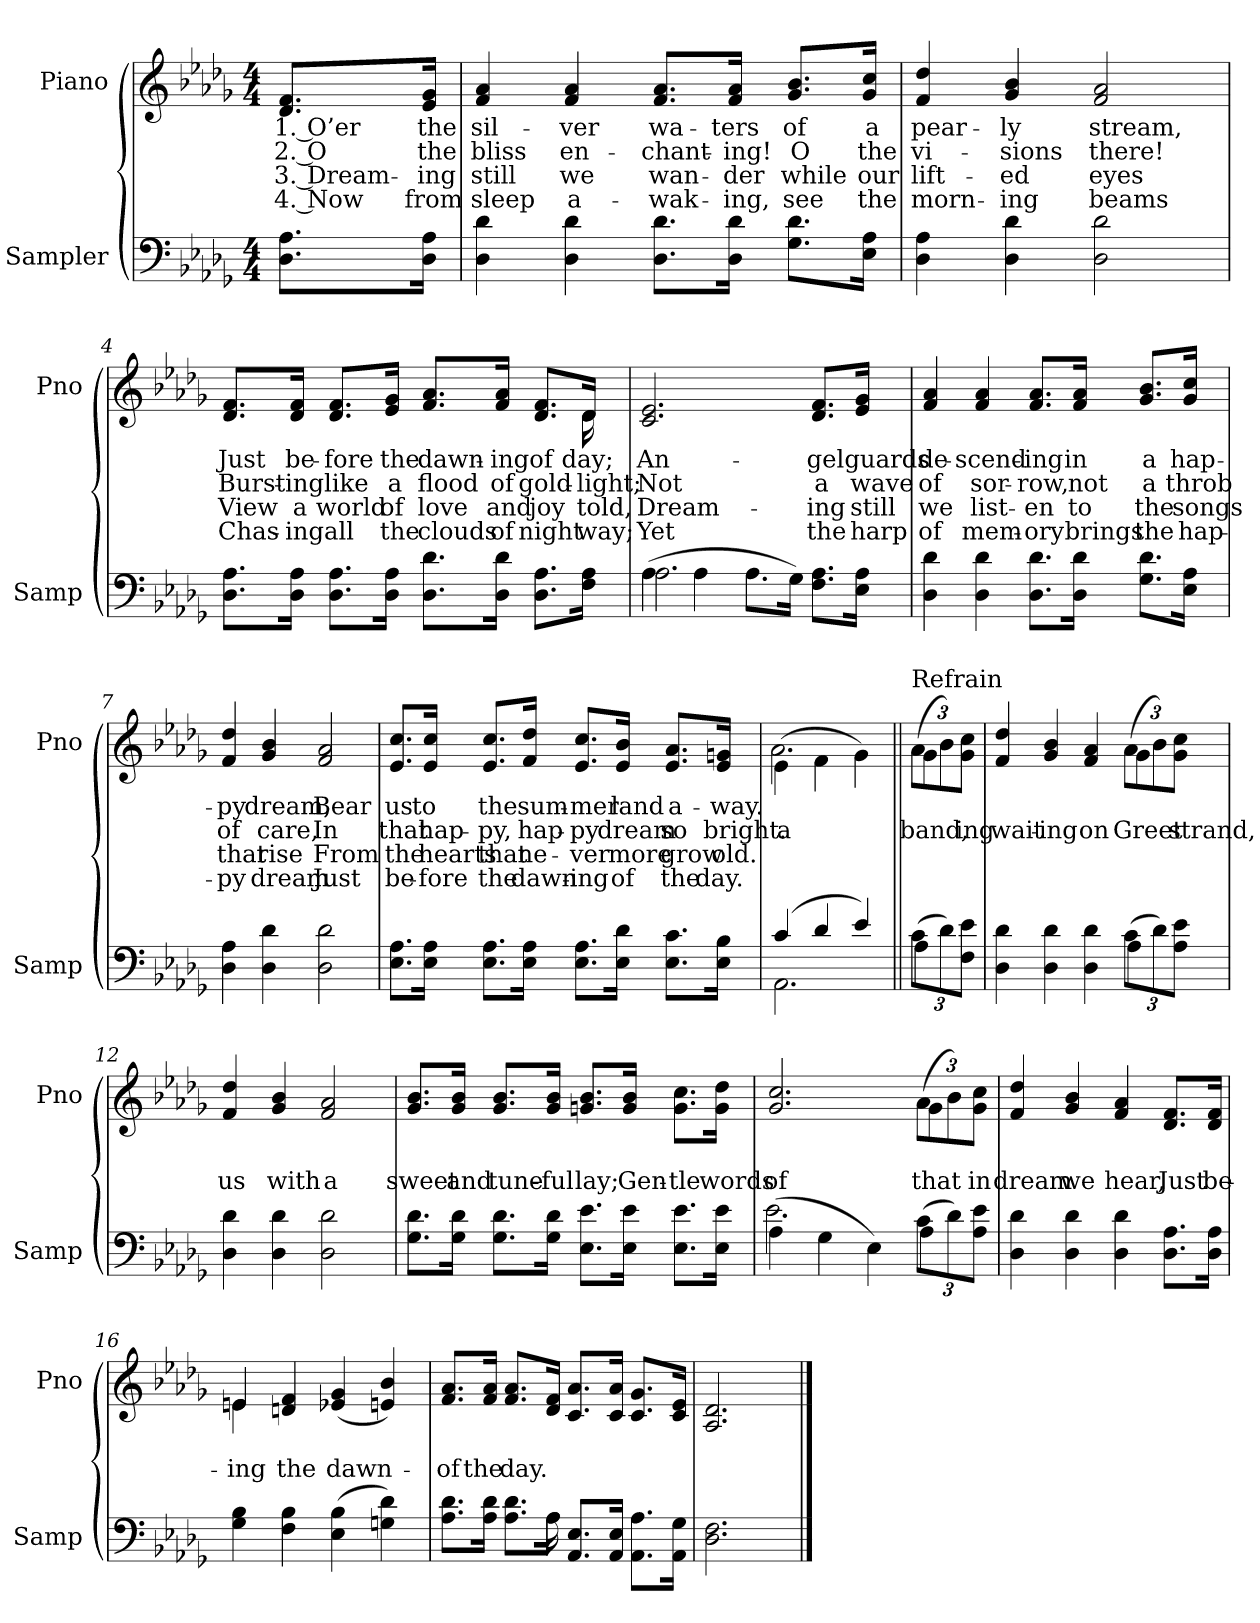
**kern	**kern	**text	**text	**text	**text
*part2	*part1	*part1	*part1	*part1	*part1
*staff2	*staff1	*staff1	*staff1	*staff1	*staff1
*I"Sampler	*I"Piano	*	*	*	*
*I'Samp	*I'Pno	*	*	*	*
*clefF4	*clefG2	*	*	*	*
*k[b-e-a-d-g-]	*k[b-e-a-d-g-]	*	*	*	*
*D-:	*D-:	*	*	*	*
*M4/4	*M4/4	*	*	*	*
=1	=1	=1	=1	=1	=1
8.D-\ 8.A-\L	8.d-/ 8.f/L	1. O’er	2. O	3. Dream-	4. Now
16D-\ 16A-\Jk	16e-/ 16g-/Jk	the	the	-ing	from
=2	=2	=2	=2	=2	=2
4D- 4d-	4f 4a-	sil-	bliss	still	sleep
4D- 4d-	4f 4a-	-ver	en-	we	a-
8.D-\ 8.d-\L	8.f/ 8.a-/L	wa-	-chant-	wan-	-wak-
16D-\ 16d-\Jk	16f/ 16a-/Jk	-ters	-ing!	-der	-ing,
8.G-\ 8.d-\L	8.g-/ 8.b-/L	of	O	while	see
16E-\ 16A-\Jk	16g-/ 16cc/Jk	a	the	our	the
=3	=3	=3	=3	=3	=3
4D- 4A-	4f 4dd-	pear-	vi-	lift-	morn-
4D- 4d-	4g- 4b-	-ly	-sions	-ed	-ing
2D- 2d-	2f 2a-	stream,	there!	eyes	beams
=4	=4	=4	=4	=4	=4
*	*^	*	*	*	*
8.D-\ 8.A-\L	8.d-/ 8.f/L	2...ryy	Just	Burst-	View	Chas-
16D-\ 16A-\Jk	16d-/ 16f/Jk	.	be-	-ing	a	-ing
8.D-\ 8.A-\L	8.d-/ 8.f/L	.	-fore	like	world	all
16D-\ 16A-\Jk	16e-/ 16g-/Jk	.	the	a	of	the
8.D-\ 8.d-\L	8.f/ 8.a-/L	.	dawn-	flood	love	clouds
16D-\ 16d-\Jk	16f/ 16a-/Jk	.	-ing	of	and	of
8.D-\ 8.A-\L	8.d-/ 8.f/L	.	of	gold-	joy	night
16F\ 16A-\Jk	16d-/Jk	16d-	day;	light;	-told,	-way;
*	*v	*v	*	*	*	*
=5	=5	=5	=5	=5	=5
*^	*	*	*	*	*
(4A-\	2.A-	2.c 2.e-	An-	Not	Dream-	Yet
4A-\	.	.	.	.	.	.
8.A-\L	.	.	.	.	.	.
16G-\Jk)	.	.	.	.	.	.
8.F\ 8.A-\L	4ryy	8.d-/ 8.f/L	-gel	a	-ing	the
16E-\ 16A-\Jk	.	16e-/ 16g-/Jk	guards	wave	still	harp
*v	*v	*	*	*	*	*
=6	=6	=6	=6	=6	=6
4D- 4d-	4f 4a-	de-	of	we	of
4D- 4d-	4f 4a-	-scend-	sor-	list-	mem-
8.D-\ 8.d-\L	8.f/ 8.a-/L	-ing	-row,	-en	-ory
16D-\ 16d-\Jk	16f/ 16a-/Jk	in	not	to	brings
8.G-\ 8.d-\L	8.g-/ 8.b-/L	a	a	the	the
16E-\ 16A-\Jk	16g-/ 16cc/Jk	hap-	throb	songs	hap-
=7	=7	=7	=7	=7	=7
4D- 4A-	4f 4dd-	-py	of	that	-py
4D- 4d-	4g- 4b-	dream,	care,	rise	dream
2D- 2d-	2f 2a-	Bear	In	From	Just
=8	=8	=8	=8	=8	=8
8.E-\ 8.A-\L	8.e-/ 8.cc/L	us	that	the	be-
16E-\ 16A-\Jk	16e-/ 16cc/Jk	to	hap-	hearts	-fore
8.E-\ 8.A-\L	8.e-/ 8.cc/L	the	-py,	that	the
16E-\ 16A-\Jk	16f/ 16dd-/Jk	sum-	hap-	ne-	dawn-
8.E-\ 8.A-\L	8.e-/ 8.cc/L	-mer	-py	-ver	-ing
16E-\ 16d-\Jk	16e-/ 16b-/Jk	land	dream	more	of
8.E-\ 8.c\L	8.e-/ 8.a-/L	a-	so	grow	the
16E-\ 16B-\Jk	16e-/ 16gn/Jk	-way.	bright.	old.	day.
=9	=9	=9	=9	=9	=9
*^	*^	*	*	*	*
(4c/	2.AA-	(4e-\	2.a-	.	a	.	.
4d-/	.	4f\	.	.	.	.	.
4e-/)	.	4g-\)	.	.	.	.	.
=10||	=10||	=10||	=10||	=10||	=10||	=10||	=10||
!	!	!LO:TX:t=Refrain	!	!	!	!	!
(12c\L	4A-	(12a-\L	4g-	.	band,	.	.
12d-\)	.	12b-\)	.	.	.	.	.
12F\ 12e-\J	.	12g-\ 12cc\J	.	.	-ing	.	.
=11	=11	=11	=11	=11	=11	=11	=11
4D- 4d-	2.ryy	4f 4dd-	2.ryy	.	wait-	.	.
4D- 4d-	.	4g- 4b-	.	.	-ing	.	.
4D- 4d-	.	4f 4a-	.	.	on	.	.
(12c\L	4A-	(12a-\L	4g-	.	Greet	.	.
12d-\)	.	12b-\)	.	.	.	.	.
12A-\ 12e-\J	.	12g-\ 12cc\J	.	.	strand,	.	.
*v	*v	*	*	*	*	*	*
*	*v	*v	*	*	*	*
=12	=12	=12	=12	=12	=12
4D- 4d-	4f 4dd-	.	us	.	.
4D- 4d-	4g- 4b-	.	with	.	.
2D- 2d-	2f 2a-	.	a	.	.
=13	=13	=13	=13	=13	=13
8.G-\ 8.d-\L	8.g-/ 8.b-/L	.	sweet	.	.
16G-\ 16d-\Jk	16g-/ 16b-/Jk	.	and	.	.
8.G-\ 8.d-\L	8.g-/ 8.b-/L	.	tune-	.	.
16G-\ 16d-\Jk	16g-/ 16b-/Jk	.	-ful	.	.
8.E-\ 8.e-\L	8.gn/ 8.b-/L	.	lay;	.	.
16E-\ 16e-\Jk	16g/ 16b-/Jk	.	Gen-	.	.
8.E-\ 8.e-\L	8.g\ 8.cc\L	.	-tle	.	.
16E-\ 16e-\Jk	16g\ 16dd-\Jk	.	words	.	.
=14	=14	=14	=14	=14	=14
*^	*^	*	*	*	*
(4A-\	2.e-	2.g- 2.cc	2.ryy	.	of	.	.
4G-\	.	.	.	.	.	.	.
4E-\)	.	.	.	.	.	.	.
(12c\L	4A-	(12a-\L	4g-	.	that	.	.
12d-\)	.	12b-\)	.	.	.	.	.
12A-\ 12e-\J	.	12g-\ 12cc\J	.	.	in	.	.
*v	*v	*	*	*	*	*	*
*	*v	*v	*	*	*	*
=15	=15	=15	=15	=15	=15
4D- 4d-	4f 4dd-	.	dream	.	.
4D- 4d-	4g- 4b-	.	we	.	.
4D- 4d-	4f 4a-	.	hear,	.	.
8.D-\ 8.A-\L	8.d-/ 8.f/L	.	Just	.	.
16D-\ 16A-\Jk	16d-/ 16f/Jk	.	be-	.	.
=16	=16	=16	=16	=16	=16
*	*^	*	*	*	*
4G- 4B-	4e-/	4e	.	-ing	.	.
4F 4B-	4dn 4f	2.ryy	.	the	.	.
(4E- 4B-	(4e- 4g-	.	.	dawn-	.	.
4Gn 4d-)	4en 4b-)	.	.	.	.	.
*	*v	*v	*	*	*	*
=17	=17	=17	=17	=17	=17
*^	*	*	*	*	*
8.A-\ 8.d-\L	4..ryy	8.f/ 8.a-/L	.	of	.	.
16A-\ 16d-\Jk	.	16f/ 16a-/Jk	.	the	.	.
8.A-\ 8.d-\L	.	8.f/ 8.a-/L	.	day.	.	.
16A-\Jk	16A-	16d-/ 16f/Jk	.	.	.	.
8.AA-/ 8.E-/L	2ryy	8.c/ 8.a-/L	.	.	.	.
16AA-/ 16E-/Jk	.	16c/ 16a-/Jk	.	.	.	.
8.AA-\ 8.A-\L	.	8.c/ 8.g-/L	.	.	.	.
16AA-\ 16G-\Jk	.	16c/ 16e-/Jk	.	.	.	.
*v	*v	*	*	*	*	*
=18	=18	=18	=18	=18	=18
2.D- 2.F	2.A- 2.d-	.	.	.	.
==	==	==	==	==	==
*-	*-	*-	*-	*-	*-
